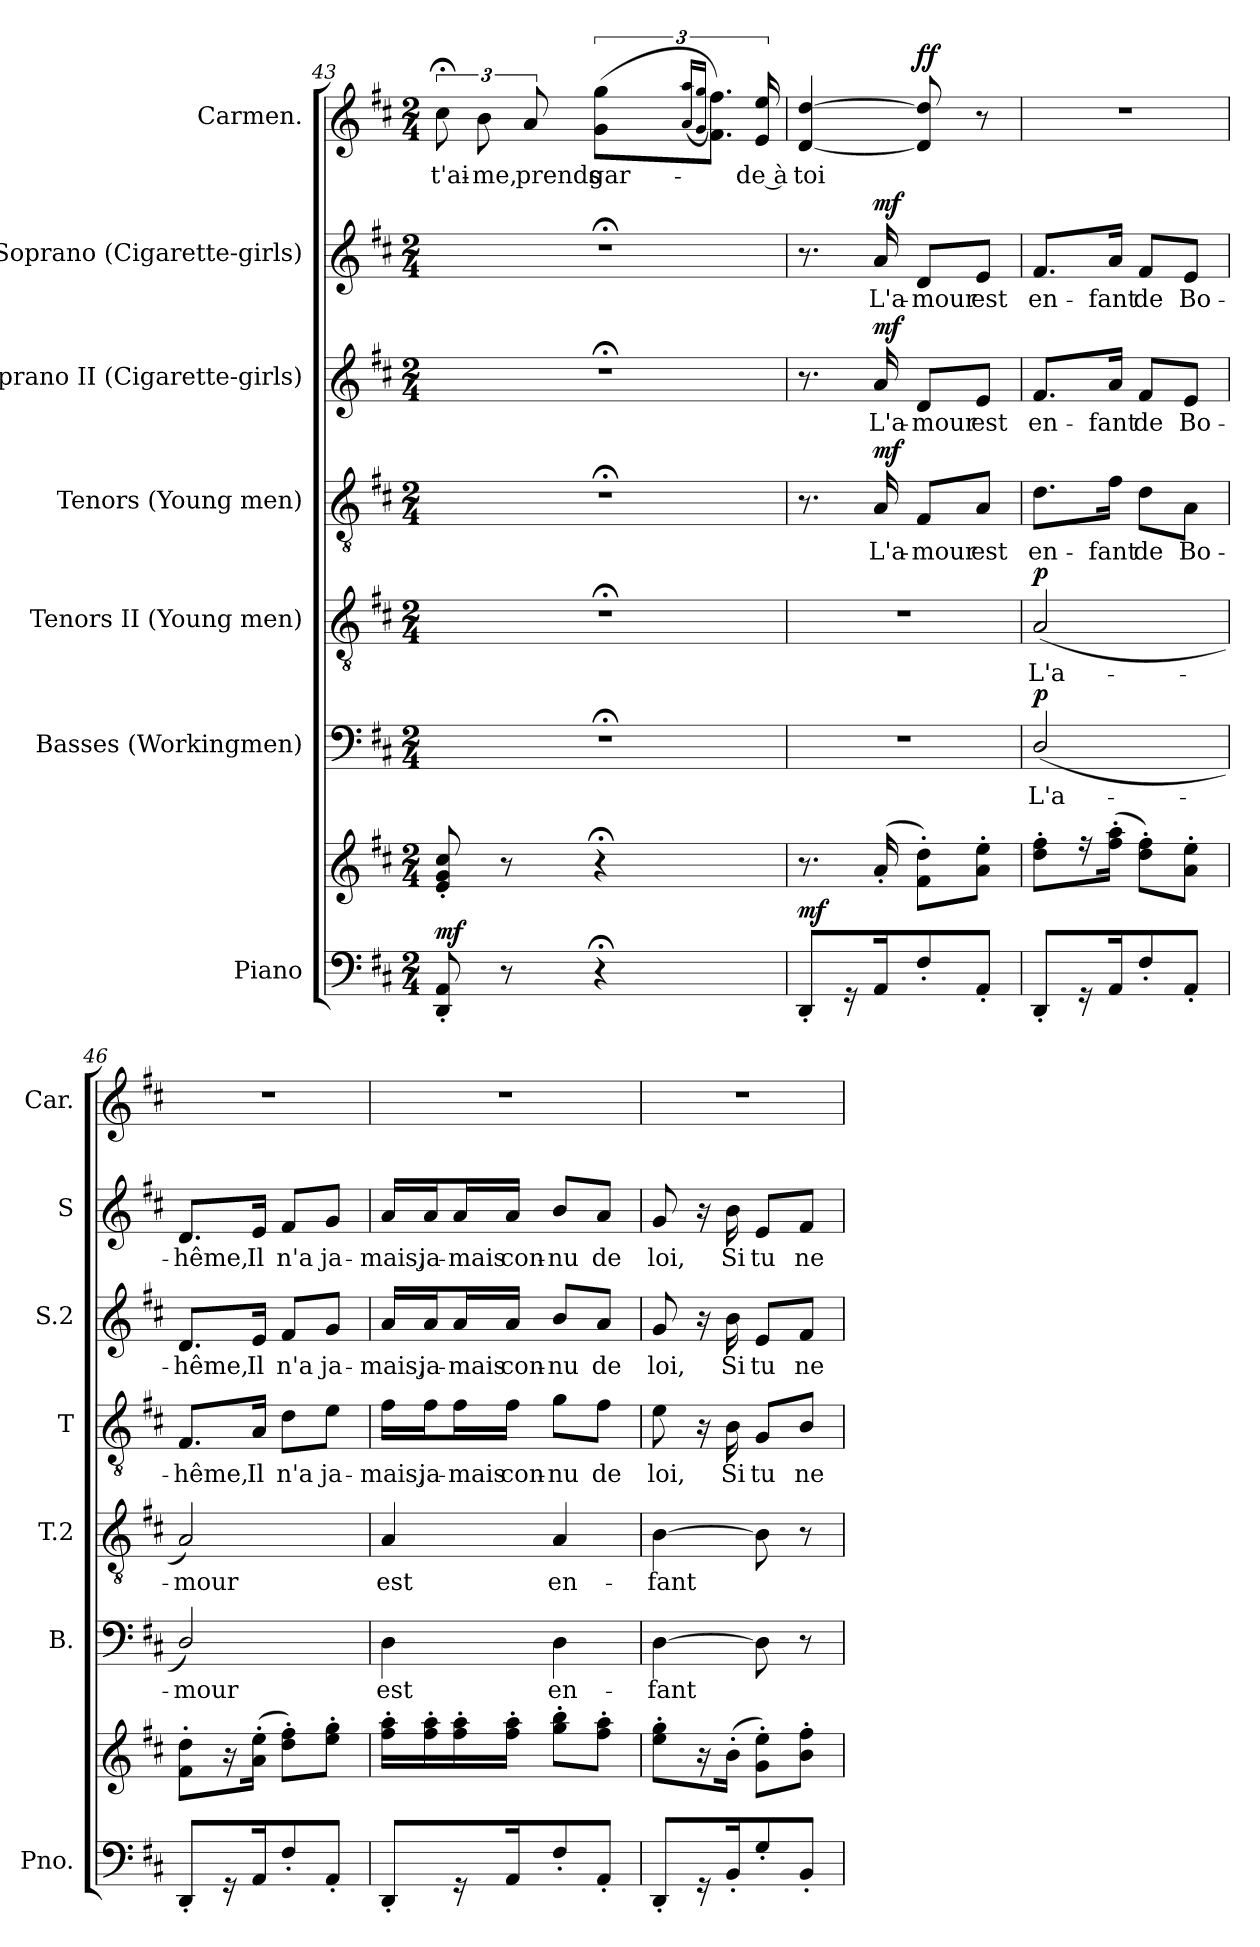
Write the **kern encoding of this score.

**kern	**kern	**dynam	**kern	**text	**dynam	**kern	**text	**dynam	**kern	**text	**dynam	**kern	**text	**dynam	**kern	**text	**dynam	**kern	**text	**dynam
*part7	*part7	*part7	*part6	*part6	*part6	*part5	*part5	*part5	*part4	*part4	*part4	*part3	*part3	*part3	*part2	*part2	*part2	*part1	*part1	*part1
*staff8	*staff7	*staff7/8	*staff6	*staff6	*staff6	*staff5	*staff5	*staff5	*staff4	*staff4	*staff4	*staff3	*staff3	*staff3	*staff2	*staff2	*staff2	*staff1	*staff1	*staff1
*I"Piano	*	*	*I"Basses (Workingmen)	*	*	*I"Tenors II (Young men)	*	*	*I"Tenors (Young men)	*	*	*I"Soprano II  (Cigarette-girls)	*	*	*I"Soprano (Cigarette-girls)	*	*	*I"Carmen.	*	*
*I'Pno.	*	*	*I'B.	*	*	*I'T.2	*	*	*I'T	*	*	*I'S.2	*	*	*I'S	*	*	*I'Car.	*	*
!!LO:LB:g=z
*clefF4	*clefG2	*	*clefF4	*	*	*clefGv2	*	*	*clefGv2	*	*	*clefG2	*	*	*clefG2	*	*	*clefG2	*	*
*k[f#c#]	*k[f#c#]	*	*k[f#c#]	*	*	*k[f#c#]	*	*	*k[f#c#]	*	*	*k[f#c#]	*	*	*k[f#c#]	*	*	*k[f#c#]	*	*
*M2/4	*M2/4	*	*M2/4	*	*	*M2/4	*	*	*M2/4	*	*	*M2/4	*	*	*M2/4	*	*	*M2/4	*	*
=43	=43	=43	=43	=43	=43	=43	=43	=43	=43	=43	=43	=43	=43	=43	=43	=43	=43	=43	=43	=43
!	!	!LO:DY:a=2	!	!	!	!	!	!	!	!	!	!	!	!	!	!	!	!	!LO:LY:b	!
8DD/' 8AA/'	8e/' 8g/' 8cc#/'	mf	2r;<	.	.	2r;<	.	.	2r;<	.	.	2r;<	.	.	2r;<	.	.	12cc#;<\	t'ai-	.
!	!	!	!	!	!	!	!	!	!	!	!	!	!	!	!	!	!	!	!LO:LY:b	!
.	.	.	.	.	.	.	.	.	.	.	.	.	.	.	.	.	.	12b\	-me,	.
8r	8r	.	.	.	.	.	.	.	.	.	.	.	.	.	.	.	.	.	.	.
!	!	!	!	!	!	!	!	!	!	!	!	!	!	!	!	!	!	!	!LO:LY:b	!
.	.	.	.	.	.	.	.	.	.	.	.	.	.	.	.	.	.	12a/	prends	.
!	!	!	!	!	!	!	!	!	!	!	!	!	!	!	!	!	!	!	!LO:LY:b	!
4r;<	4r;<	.	.	.	.	.	.	.	.	.	.	.	.	.	.	.	.	(>12g\ 12gg\L	gar-	.
.	.	.	.	.	.	.	.	.	.	.	.	.	.	.	.	.	.	(<16qa/ 16qaa/LL	.	.
.	.	.	.	.	.	.	.	.	.	.	.	.	.	.	.	.	.	16qg/ 16qgg/JJ	.	.
.	.	.	.	.	.	.	.	.	.	.	.	.	.	.	.	.	.	12.f#\ 12.ff#\J))	.	.
!	!	!	!	!	!	!	!	!	!	!	!	!	!	!	!	!	!	!	!LO:LY:b	!
.	.	.	.	.	.	.	.	.	.	.	.	.	.	.	.	.	.	24e/ 24ee/	-de à	.
=44	=44	=44	=44	=44	=44	=44	=44	=44	=44	=44	=44	=44	=44	=44	=44	=44	=44	=44	=44	=44
!	!	!LO:DY:a=2	!	!	!	!	!	!	!	!	!	!	!	!	!	!	!	!	!LO:LY:b	!
8DD'/L	8.r	mf	2r	.	.	2r	.	.	8.r	.	.	8.r	.	.	8.r	.	.	[4d/ [4dd/	toi	.
16r	.	.	.	.	.	.	.	.	.	.	.	.	.	.	.	.	.	.	.	.
!	!	!	!	!	!	!	!	!	!	!LO:LY:b	!LO:DY:a	!	!LO:LY:b	!LO:DY:a	!	!LO:LY:b	!LO:DY:a	!	!	!
16AA/K	(>16a'/	.	.	.	.	.	.	.	16A/	L'a-	mf	16a/	L'a-	mf	16a/	L'a-	mf	.	.	.
!	!	!	!	!	!	!	!	!	!	!LO:LY:b	!	!	!LO:LY:b	!	!	!LO:LY:b	!	!	!	!LO:DY:a
8F#'/	8f#\' 8dd\'L)	.	.	.	.	.	.	.	8F#/L	-mour	.	8d/L	-mour	.	8d/L	-mour	.	8d/] 8dd/]	.	ff
!	!	!	!	!	!	!	!	!	!	!LO:LY:b	!	!	!LO:LY:b	!	!	!LO:LY:b	!	!	!	!
8AA'/J	8a\' 8ee\'J	.	.	.	.	.	.	.	8A/J	est	.	8e/J	est	.	8e/J	est	.	8r	.	.
=45	=45	=45	=45	=45	=45	=45	=45	=45	=45	=45	=45	=45	=45	=45	=45	=45	=45	=45	=45	=45
!	!	!	!	!LO:LY:b	!LO:DY:a	!	!LO:LY:b	!LO:DY:a	!	!LO:LY:b	!	!	!LO:LY:b	!	!	!LO:LY:b	!	!	!	!
8DD'/L	8dd\' 8ff#\'L	.	(<2D/	L'a-	p	(>2A/	L'a-	p	8.d\L	en-	.	8.f#/L	en-	.	8.f#/L	en-	.	2r	.	.
16r	16r	.	.	.	.	.	.	.	.	.	.	.	.	.	.	.	.	.	.	.
!	!	!	!	!	!	!	!	!	!	!LO:LY:b	!	!	!LO:LY:b	!	!	!LO:LY:b	!	!	!	!
16AA/K	(>16ff#\' 16aa\'Jk	.	.	.	.	.	.	.	16f#\Jk	-fant	.	16a/Jk	-fant	.	16a/Jk	-fant	.	.	.	.
!	!	!	!	!	!	!	!	!	!	!LO:LY:b	!	!	!LO:LY:b	!	!	!LO:LY:b	!	!	!	!
8F#'/	8dd\' 8ff#\'L)	.	.	.	.	.	.	.	8d\L	de	.	8f#/L	de	.	8f#/L	de	.	.	.	.
!	!	!	!	!	!	!	!	!	!	!LO:LY:b	!	!	!LO:LY:b	!	!	!LO:LY:b	!	!	!	!
8AA'/J	8a\' 8ee\'J	.	.	.	.	.	.	.	8A\J	Bo-	.	8e/J	Bo-	.	8e/J	Bo-	.	.	.	.
=46	=46	=46	=46	=46	=46	=46	=46	=46	=46	=46	=46	=46	=46	=46	=46	=46	=46	=46	=46	=46
!	!	!	!	!LO:LY:b	!	!	!LO:LY:b	!	!	!LO:LY:b	!	!	!LO:LY:b	!	!	!LO:LY:b	!	!	!	!
8DD'/L	8f#\' 8dd\'L	.	2D/)	-mour	.	2A/)	-mour	.	8.F#/L	-hême,	.	8.d/L	-hême,	.	8.d/L	-hême,	.	2r	.	.
16r	16r	.	.	.	.	.	.	.	.	.	.	.	.	.	.	.	.	.	.	.
!	!	!	!	!	!	!	!	!	!	!LO:LY:b	!	!	!LO:LY:b	!	!	!LO:LY:b	!	!	!	!
16AA/K	(>16a\' 16ee\'Jk	.	.	.	.	.	.	.	16A/Jk	Il	.	16e/Jk	Il	.	16e/Jk	Il	.	.	.	.
!	!	!	!	!	!	!	!	!	!	!LO:LY:b	!	!	!LO:LY:b	!	!	!LO:LY:b	!	!	!	!
8F#'/	8dd\' 8ff#\'L)	.	.	.	.	.	.	.	8d\L	n'a	.	8f#/L	n'a	.	8f#/L	n'a	.	.	.	.
!	!	!	!	!	!	!	!	!	!	!LO:LY:b	!	!	!LO:LY:b	!	!	!LO:LY:b	!	!	!	!
8AA'/J	8ee\' 8gg\'J	.	.	.	.	.	.	.	8e\J	ja-	.	8g/J	ja-	.	8g/J	ja-	.	.	.	.
!!LO:PB:g=z
=47	=47	=47	=47	=47	=47	=47	=47	=47	=47	=47	=47	=47	=47	=47	=47	=47	=47	=47	=47	=47
!	!	!	!	!LO:LY:b	!	!	!LO:LY:b	!	!	!LO:LY:b	!	!	!LO:LY:b	!	!	!LO:LY:b	!	!	!	!
8DD'/L	16ff#\' 16aa\'LL	.	4D\	est	.	4A/	est	.	16f#\LL	-mais,	.	16a/LL	-mais,	.	16a/LL	-mais,	.	2r	.	.
!	!	!	!	!	!	!	!	!	!	!LO:LY:b	!	!	!LO:LY:b	!	!	!LO:LY:b	!	!	!	!
.	16ff#\' 16aa\'	.	.	.	.	.	.	.	16f#\J	ja-	.	16a/J	ja-	.	16a/J	ja-	.	.	.	.
!	!	!	!	!	!	!	!	!	!	!LO:LY:b	!	!	!LO:LY:b	!	!	!LO:LY:b	!	!	!	!
16r	16ff#\' 16aa\'	.	.	.	.	.	.	.	16f#\L	-mais	.	16a/L	-mais	.	16a/L	-mais	.	.	.	.
!	!	!	!	!	!	!	!	!	!	!LO:LY:b	!	!	!LO:LY:b	!	!	!LO:LY:b	!	!	!	!
16AA/K	16ff#\' 16aa\'JJ	.	.	.	.	.	.	.	16f#\JJ	con-	.	16a/JJ	con-	.	16a/JJ	con-	.	.	.	.
!	!	!	!	!LO:LY:b	!	!	!LO:LY:b	!	!	!LO:LY:b	!	!	!LO:LY:b	!	!	!LO:LY:b	!	!	!	!
8F#'/	8gg\' 8bb\'L	.	4D\	en-	.	4A/	en-	.	8g\L	-nu	.	8b/L	-nu	.	8b/L	-nu	.	.	.	.
!	!	!	!	!	!	!	!	!	!	!LO:LY:b	!	!	!LO:LY:b	!	!	!LO:LY:b	!	!	!	!
8AA'/J	8ff#\' 8aa\'J	.	.	.	.	.	.	.	8f#\J	de	.	8a/J	de	.	8a/J	de	.	.	.	.
=48	=48	=48	=48	=48	=48	=48	=48	=48	=48	=48	=48	=48	=48	=48	=48	=48	=48	=48	=48	=48
!	!	!	!	!LO:LY:b	!	!	!LO:LY:b	!	!	!LO:LY:b	!	!	!LO:LY:b	!	!	!LO:LY:b	!	!	!	!
8DD'/L	8ee\' 8gg\'L	.	[4D\	-fant	.	[4B\	-fant	.	8e\	loi,	.	8g/	loi,	.	8g/	loi,	.	2r	.	.
16r	16r	.	.	.	.	.	.	.	16r	.	.	16r	.	.	16r	.	.	.	.	.
!	!	!	!	!	!	!	!	!	!	!LO:LY:b	!	!	!LO:LY:b	!	!	!LO:LY:b	!	!	!	!
16BB'/K	(>16b'\Jk	.	.	.	.	.	.	.	16B\	Si	.	16b\	Si	.	16b\	Si	.	.	.	.
!	!	!	!	!	!	!	!	!	!	!LO:LY:b	!	!	!LO:LY:b	!	!	!LO:LY:b	!	!	!	!
8G'/	8g\' 8ee\'L)	.	8D\]	.	.	8B\]	.	.	8G/L	tu	.	8e/L	tu	.	8e/L	tu	.	.	.	.
!	!	!	!	!	!	!	!	!	!	!LO:LY:b	!	!	!LO:LY:b	!	!	!LO:LY:b	!	!	!	!
8BB'/J	8b\' 8ff#\'J	.	8r	.	.	8r	.	.	8B/J	ne	.	8f#/J	ne	.	8f#/J	ne	.	.	.	.
=	=	=	=	=	=	=	=	=	=	=	=	=	=	=	=	=	=	=	=	=
*-	*-	*-	*-	*-	*-	*-	*-	*-	*-	*-	*-	*-	*-	*-	*-	*-	*-	*-	*-	*-
